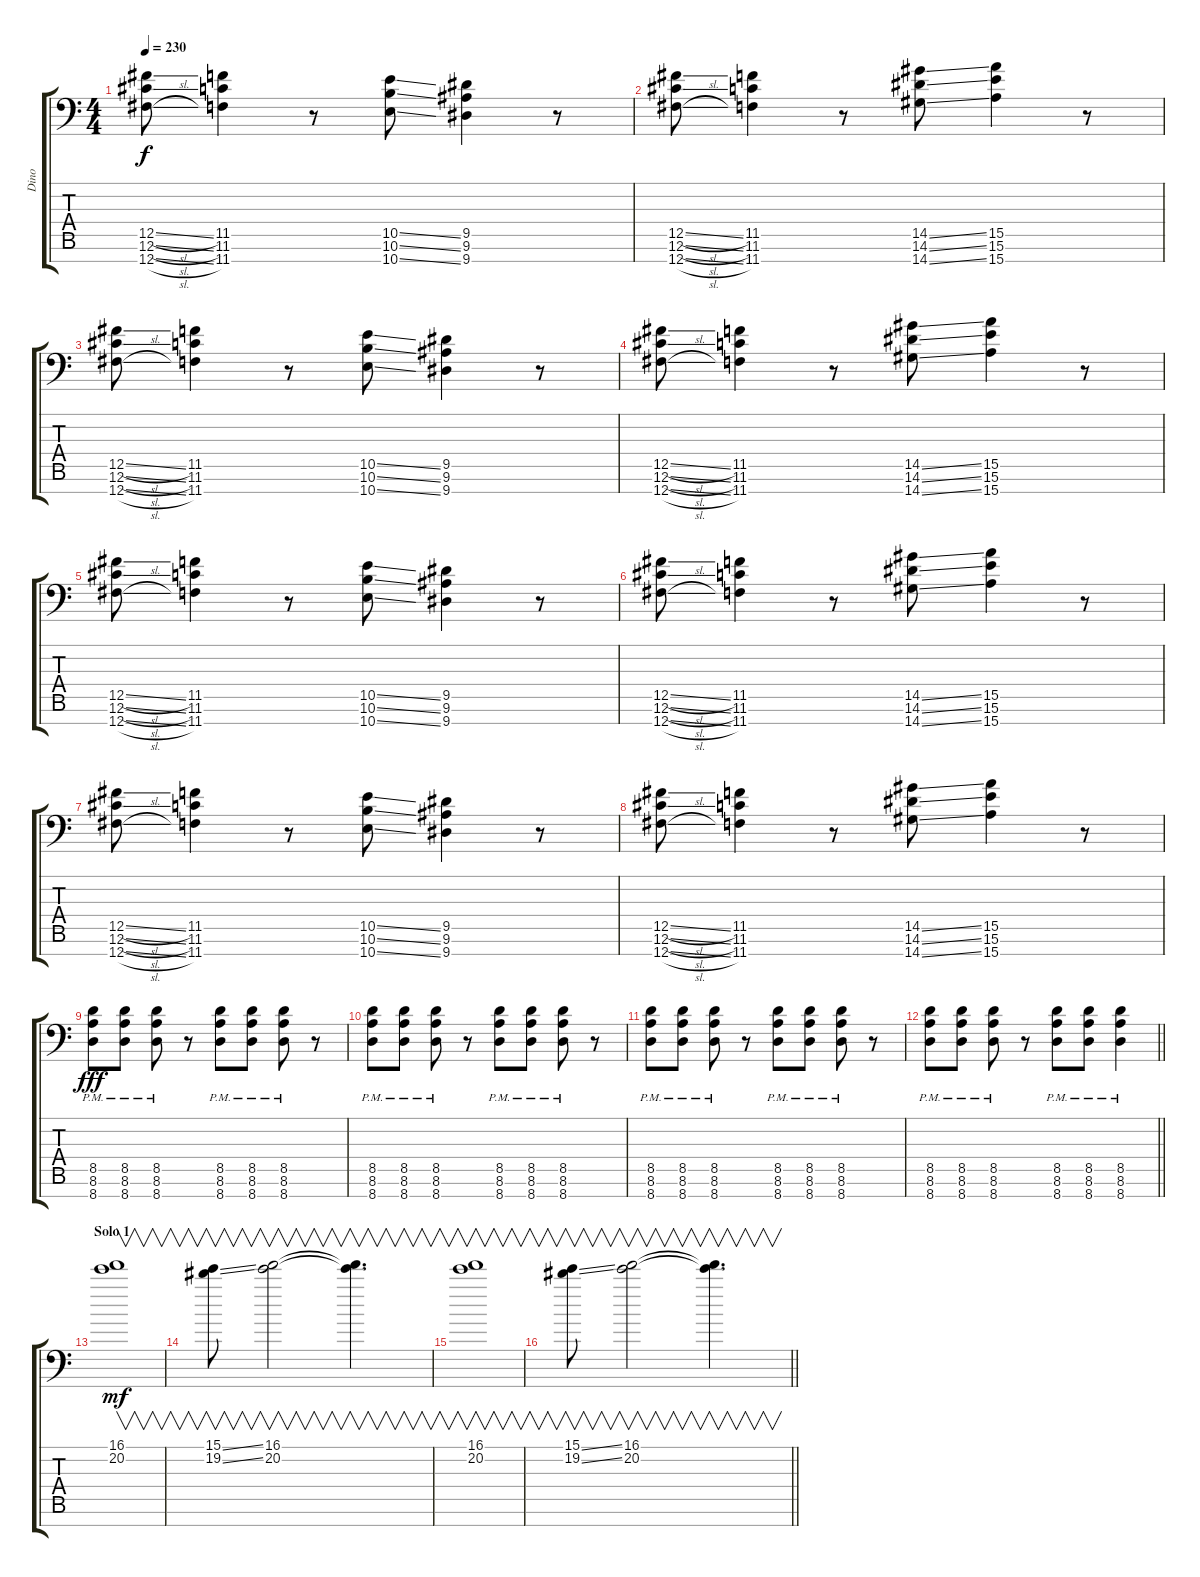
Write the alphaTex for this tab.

\track ("Dino" "Dino") {instrument distortionguitar}
\staff {score tabs}
\tuning (Db4 Ab3 E3 B2 Gb2 Db2 Gb1) {hide}
\ts (4 4)
\tempo 230
\clef f4
\ks c
(12.5{sl} 12.6{sl} 12.7{sl}).8{dy f} (11.5 11.6 11.7).4 r.8 (10.5{ss} 10.6{ss} 10.7{ss}).8 (9.5 9.6 9.7).4 r.8 |
(12.5{sl} 12.6{sl} 12.7{sl}).8 (11.5 11.6 11.7).4 r.8 (14.5{ss} 14.6{ss} 14.7{ss}).8 (15.5 15.6 15.7).4 r.8 |
(12.5{sl} 12.6{sl} 12.7{sl}).8 (11.5 11.6 11.7).4 r.8 (10.5{ss} 10.6{ss} 10.7{ss}).8 (9.5 9.6 9.7).4 r.8 |
(12.5{sl} 12.6{sl} 12.7{sl}).8 (11.5 11.6 11.7).4 r.8 (14.5{ss} 14.6{ss} 14.7{ss}).8 (15.5 15.6 15.7).4 r.8 |
(12.5{sl} 12.6{sl} 12.7{sl}).8 (11.5 11.6 11.7).4 r.8 (10.5{ss} 10.6{ss} 10.7{ss}).8 (9.5 9.6 9.7).4 r.8 |
(12.5{sl} 12.6{sl} 12.7{sl}).8 (11.5 11.6 11.7).4 r.8 (14.5{ss} 14.6{ss} 14.7{ss}).8 (15.5 15.6 15.7).4 r.8 |
(12.5{sl} 12.6{sl} 12.7{sl}).8 (11.5 11.6 11.7).4 r.8 (10.5{ss} 10.6{ss} 10.7{ss}).8 (9.5 9.6 9.7).4 r.8 |
(12.5{sl} 12.6{sl} 12.7{sl}).8 (11.5 11.6 11.7).4 r.8 (14.5{ss} 14.6{ss} 14.7{ss}).8 (15.5 15.6 15.7).4 r.8 |
(8.5{pm} 8.6{pm} 8.7{pm}).8{dy fff} (8.5{pm} 8.6{pm} 8.7{pm}).8 (8.5{pm} 8.6{pm} 8.7{pm}).8 r.8 (8.5{pm} 8.6{pm} 8.7{pm}).8 (8.5{pm} 8.6{pm} 8.7{pm}).8 (8.5{pm} 8.6{pm} 8.7{pm}).8 r.8 |
(8.5{pm} 8.6{pm} 8.7{pm}).8 (8.5{pm} 8.6{pm} 8.7{pm}).8 (8.5{pm} 8.6{pm} 8.7{pm}).8 r.8 (8.5{pm} 8.6{pm} 8.7{pm}).8 (8.5{pm} 8.6{pm} 8.7{pm}).8 (8.5{pm} 8.6{pm} 8.7{pm}).8 r.8 |
(8.5{pm} 8.6{pm} 8.7{pm}).8 (8.5{pm} 8.6{pm} 8.7{pm}).8 (8.5{pm} 8.6{pm} 8.7{pm}).8 r.8 (8.5{pm} 8.6{pm} 8.7{pm}).8 (8.5{pm} 8.6{pm} 8.7{pm}).8 (8.5{pm} 8.6{pm} 8.7{pm}).8 r.8 |
\barLineRight lightlight
(8.5{pm} 8.6{pm} 8.7{pm}).8 (8.5{pm} 8.6{pm} 8.7{pm}).8 (8.5{pm} 8.6{pm} 8.7{pm}).8 r.8 (8.5{pm} 8.6{pm} 8.7{pm}).8 (8.5{pm} 8.6{pm} 8.7{pm}).8 (8.5{pm} 8.6{pm} 8.7{pm}).4 |
\section ("" "Solo 1")
(16.1 20.2).1{v dy mf} |
(15.1{ss} 19.2{ss}).8{v} (16.1 20.2).2{v} (16.1{t} 20.2{t}).4{v d} |
(16.1 20.2).1{v} |
\barLineRight lightlight
(15.1{ss} 19.2{ss}).8{v} (16.1 20.2).2{v} (16.1{t} 20.2{t}).4{v d}
